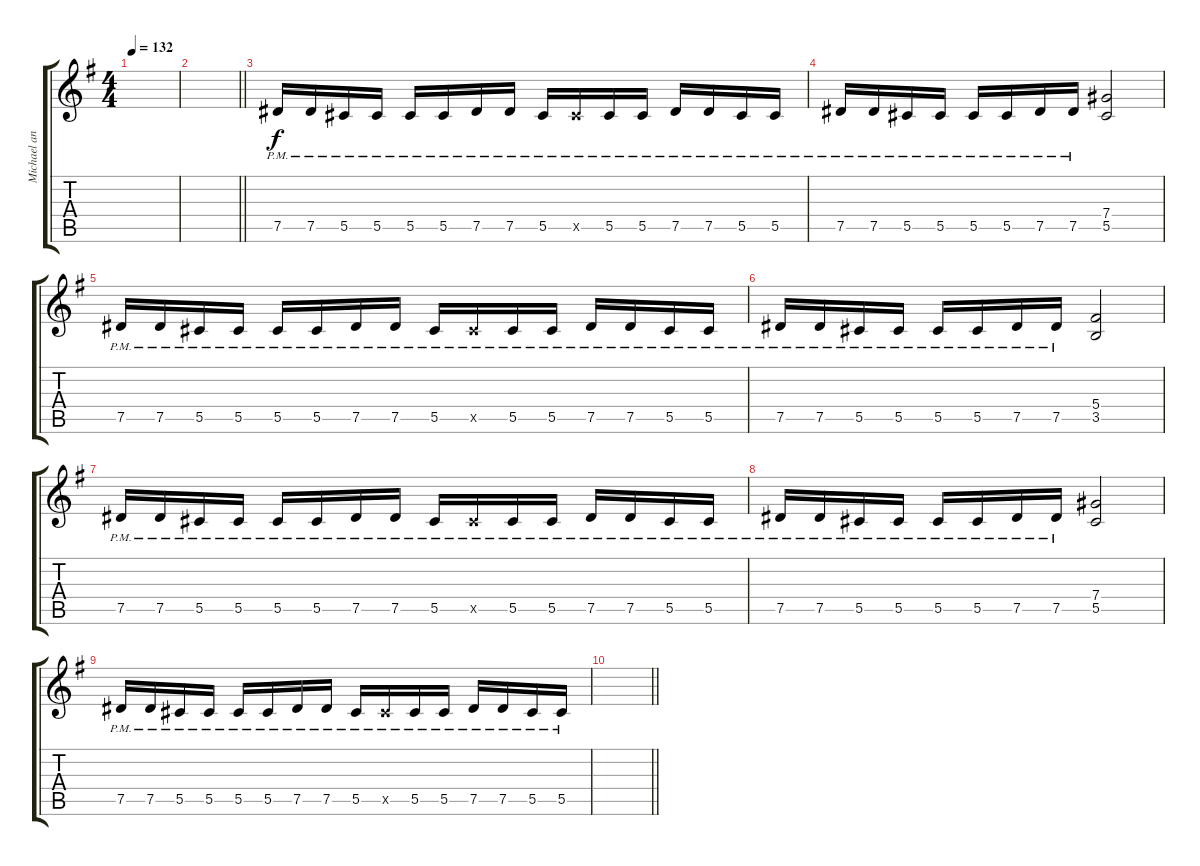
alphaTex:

\track ("Michael and Roland" "Michael an") {instrument distortionguitar}
\staff {score tabs}
\tuning (Eb4 Bb3 Gb3 Db3 Ab2 Eb2) {hide}
\ts (4 4)
\tempo 132
\clef g2
\ks eminor
|
\barLineRight lightlight
|
7.5{pm}.16 7.5{pm}.16 5.5{pm}.16 5.5{pm}.16 5.5{pm}.16 5.5{pm}.16 7.5{pm}.16 7.5{pm}.16 5.5{pm}.16 5.5{pm x}.16 5.5{pm}.16 5.5{pm}.16 7.5{pm}.16 7.5{pm}.16 5.5{pm}.16 5.5{pm}.16 |
7.5{pm}.16 7.5{pm}.16 5.5{pm}.16 5.5{pm}.16 5.5{pm}.16 5.5{pm}.16 7.5{pm}.16 7.5{pm}.16 (7.4 5.5).2 |
7.5{pm}.16 7.5{pm}.16 5.5{pm}.16 5.5{pm}.16 5.5{pm}.16 5.5{pm}.16 7.5{pm}.16 7.5{pm}.16 5.5{pm}.16 5.5{pm x}.16 5.5{pm}.16 5.5{pm}.16 7.5{pm}.16 7.5{pm}.16 5.5{pm}.16 5.5{pm}.16 |
7.5{pm}.16 7.5{pm}.16 5.5{pm}.16 5.5{pm}.16 5.5{pm}.16 5.5{pm}.16 7.5{pm}.16 7.5{pm}.16 (5.4 3.5).2 |
7.5{pm}.16 7.5{pm}.16 5.5{pm}.16 5.5{pm}.16 5.5{pm}.16 5.5{pm}.16 7.5{pm}.16 7.5{pm}.16 5.5{pm}.16 5.5{pm x}.16 5.5{pm}.16 5.5{pm}.16 7.5{pm}.16 7.5{pm}.16 5.5{pm}.16 5.5{pm}.16 |
7.5{pm}.16 7.5{pm}.16 5.5{pm}.16 5.5{pm}.16 5.5{pm}.16 5.5{pm}.16 7.5{pm}.16 7.5{pm}.16 (7.4 5.5).2 |
7.5{pm}.16 7.5{pm}.16 5.5{pm}.16 5.5{pm}.16 5.5{pm}.16 5.5{pm}.16 7.5{pm}.16 7.5{pm}.16 5.5{pm}.16 5.5{pm x}.16 5.5{pm}.16 5.5{pm}.16 7.5{pm}.16 7.5{pm}.16 5.5{pm}.16 5.5{pm}.16 |
\barLineRight lightlight
